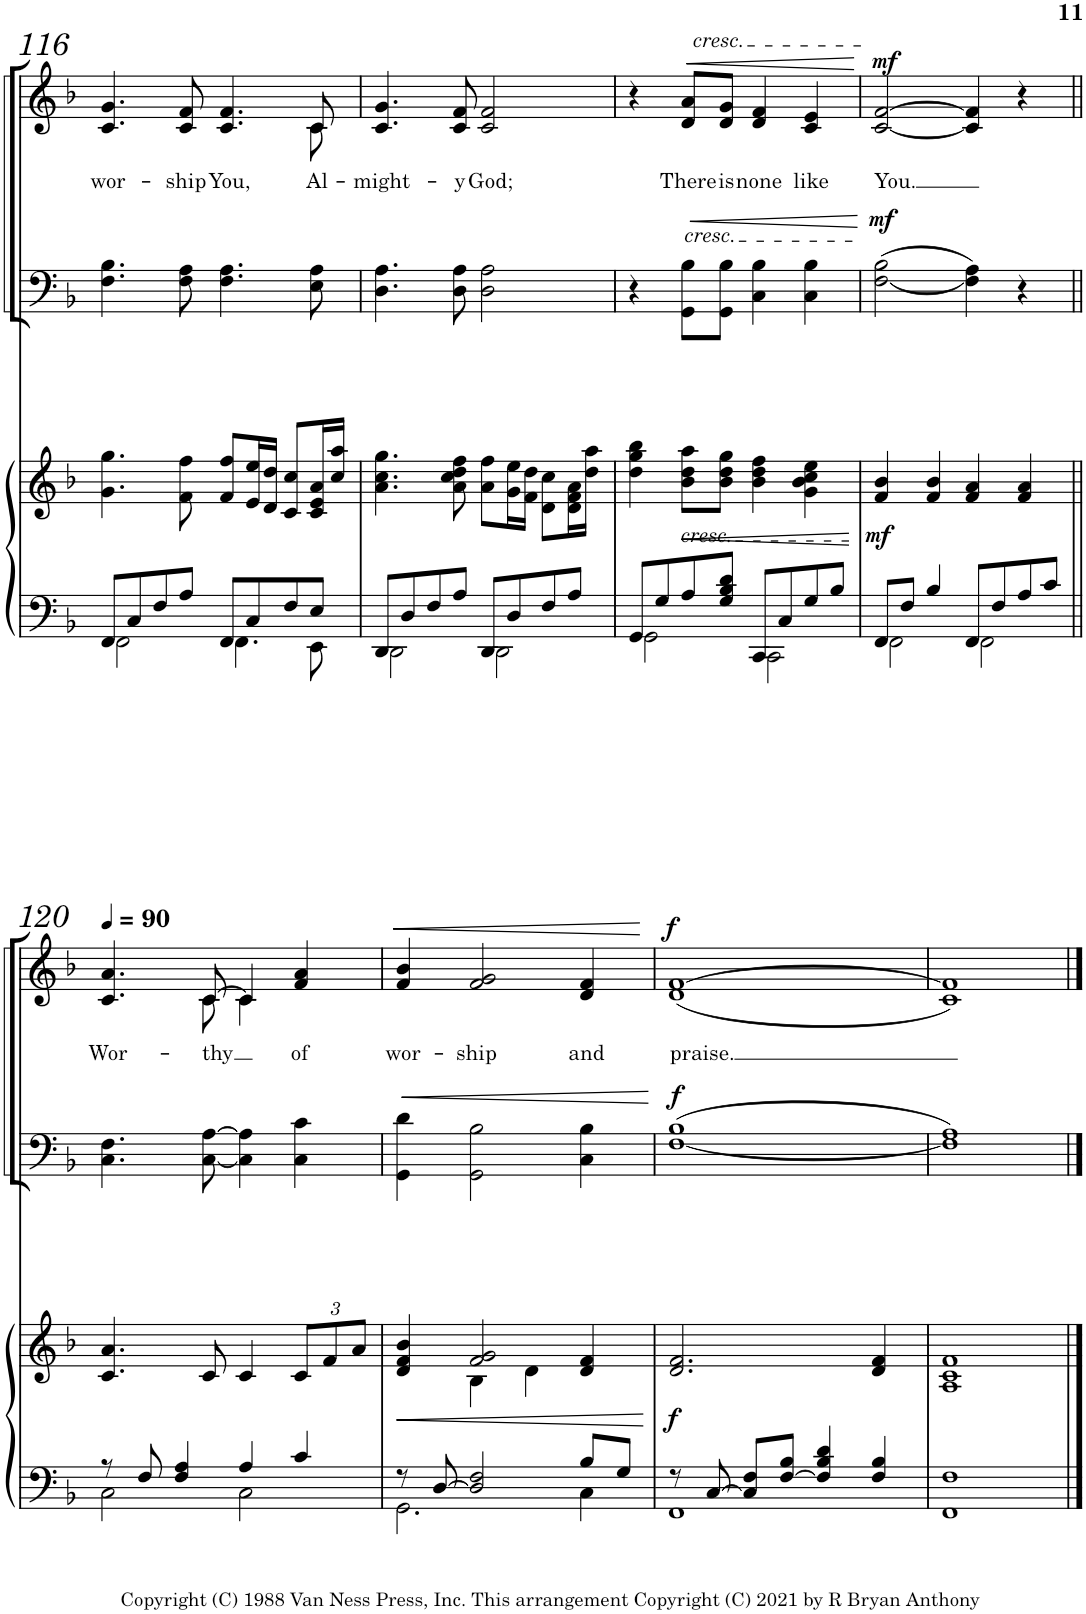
**kern	**kern	**dynam	**kern	**dynam	**kern	**text	**dynam
*part3	*part3	*part3	*part2	*part2	*part1	*part1	*part1
*staff4	*staff3	*staff3/4	*staff2	*staff2	*staff1	*staff1	*staff1
*I"Piano	*	*	*I"T B	*	*I"S A	*	*
*I'Pno	*	*	*	*	*	*	*
!!LO:PB:g=z
*clefF4	*clefG2	*	*clefF4	*	*clefG2	*	*
*k[b-]	*k[b-]	*	*k[b-]	*	*k[b-]	*	*
*M4/4	*M4/4	*	*M4/4	*	*M4/4	*	*
=116	=116	=116	=116	=116	=116	=116	=116
*^	*	*	*	*	*	*	*
!	!	!	!	!	!	!	!LO:LY:b	!
*	*	*	*	*	*	*^	*	*
8FF/L	2FF\	4.g\ 4.gg\	.	4.F\ 4.B-\	.	4.c/ 4.g/	2..ryy	wor-	.
8C/	.	.	.	.	.	.	.	.	.
8F/	.	.	.	.	.	.	.	.	.
!	!	!	!	!	!	!	!	!LO:LY:b	!
8A/J	.	8f\ 8ff\	.	8F\ 8A\	.	8c/ 8f/	.	-ship	.
!	!	!	!	!	!	!	!	!LO:LY:b	!
8FF/L	4.FF\	8f/ 8ff/L	.	4.F\ 4.A\	.	4.c/ 4.f/	.	You,	.
8C/	.	16e/ 16ee/L	.	.	.	.	.	.	.
.	.	16d/ 16dd/JJ	.	.	.	.	.	.	.
8F/	.	8c/ 8cc/L	.	.	.	.	.	.	.
!	!	!	!	!	!	!	!	!LO:LY:b	!
8E/J	8EE\	16c/ 16e/ 16a/L	.	8E\ 8A\	.	8c/	8c\	Al-	.
.	.	16cc/ 16aa/JJ	.	.	.	.	.	.	.
*	*	*	*	*	*	*v	*v	*	*
=117	=117	=117	=117	=117	=117	=117	=117	=117
!	!	!	!	!	!	!	!LO:LY:b	!
8DD/L	2DD\	4.a\ 4.cc\ 4.gg\	.	4.D\ 4.A\	.	4.c/ 4.g/	-might-	.
8D/	.	.	.	.	.	.	.	.
8F/	.	.	.	.	.	.	.	.
!	!	!	!	!	!	!	!LO:LY:b	!
8A/J	.	8a\ 8cc\ 8dd\ 8ff\	.	8D\ 8A\	.	8c/ 8f/	-y	.
!	!	!	!	!	!	!	!LO:LY:b	!
8DD/L	2DD\	8a\ 8ff\L	.	2D\ 2A\	.	2c/ 2f/	God;	.
8D/	.	16g\ 16ee\L	.	.	.	.	.	.
.	.	16f\ 16dd\JJ	.	.	.	.	.	.
8F/	.	8d\ 8cc\L	.	.	.	.	.	.
8A/J	.	16d\ 16f\ 16a\L	.	.	.	.	.	.
.	.	16dd\ 16aa\JJ	.	.	.	.	.	.
=118	=118	=118	=118	=118	=118	=118	=118	=118
8GG/L	2GG\	4dd\ 4gg\ 4bb-\	.	4r	.	4r	.	.
8G/	.	.	.	.	.	.	.	.
!	!	!	!	!	!	!LO:TX:a:i:t=cresc.	!	!
!	!	!	!	!LO:TX:a:i:t=cresc.	!	!	!	!
!	!	!LO:TX:b:i:t=cresc.	!	!	!	!	!	!
!	!	!	!LO:HP:b	!	!LO:HP:b	!	!LO:LY:b	!LO:HP:b
8A/	.	8b-\ 8dd\ 8aa\L	<	8GG\ 8B-\L	<	8d/ 8a/L	There	<
!	!	!	!	!	!	!	!LO:LY:b	!
8G/ 8B-/ 8d/J	.	8b-\ 8dd\ 8gg\J	.	8GG\ 8B-\J	.	8d/ 8g/J	is	.
!	!	!	!	!	!	!	!LO:LY:b	!
8CC/L	2CC\	4b-\ 4dd\ 4ff\	.	4C\ 4B-\	.	4d/ 4f/	none	.
8C/	.	.	.	.	.	.	.	.
!	!	!	!	!	!	!	!LO:LY:b	!
8G/	.	4g\ 4b-\ 4cc\ 4ee\	.	4C\ 4B-\	.	4c/ 4e/	like	.
8B-/J	.	.	.	.	.	.	.	.
*v	*v	*	*	*	*	*	*	*
.	.	[	.	[	.	.	[
=119	=119	=119	=119	=119	=119	=119	=119
*^	*	*	*	*	*	*	*
!	!	!	!LO:DY:b	!	!LO:DY:a	!	!LO:LY:b	!LO:DY:b
8FF/L	2FF\	4f/ 4b-/	mf	(>[2F\ 2B-\	mf	[2c/ [2f/	You.	mf
8F/J	.	.	.	.	.	.	.	.
4B-/	.	4f/ 4b-/	.	.	.	.	.	.
8FF/L	2FF\	4f/ 4a/	.	4F\] 4A\)	.	4c/] 4f/]	.	.
8F/	.	.	.	.	.	.	.	.
8A/	.	4f/ 4a/	.	4r	.	4r	.	.
8c/J	.	.	.	.	.	.	.	.
!!LO:LB:g=z
=120||	=120||	=120||	=120||	=120||	=120||	=120||	=120||	=120||
*	*	*	*	*	*	*MM90	*	*
!	!	!	!	!	!	!	!LO:LY:b	!
*	*	*	*	*	*	*^	*	*
8r	2C\	4.c/ 4.a/	.	4.C\ 4.F\	.	4.c/ 4.a/	4.ryy	Wor-	.
8F/	.	.	.	.	.	.	.	.	.
4F/ 4A/	.	.	.	.	.	.	.	.	.
!	!	!	!	!	!	!	!	!LO:LY:b	!
.	.	8c/	.	[8C\ [8A\	.	[8c/	8c\	-thy	.
4A/	2C\	4c/	.	4C\] 4A\]	.	4c/]	4c\	.	.
*	*	*Xbrackettup	*	*	*	*	*	*	*
!	!	!	!	!	!	!	!	!LO:LY:b	!
4c/	.	12c/L	.	4C\ 4c\	.	4f/ 4a/	4ryy	of	.
.	.	12f/	.	.	.	.	.	.	.
.	.	12a/J	.	.	.	.	.	.	.
*	*	*	*	*	*	*v	*v	*	*
=121	=121	=121	=121	=121	=121	=121	=121	=121
!	!	!	!LO:HP:b	!	!LO:HP:b	!	!LO:LY:b	!LO:HP:b
*	*	*^	*	*	*	*	*	*
8r	2.GG\	4d/ 4f/ 4b-/	4ryy	<	4GG\ 4d\	<	4f/ 4b-/	wor-	<
[8D/	.	.	.	.	.	.	.	.	.
!	!	!	!	!	!	!	!	!LO:LY:b	!
2D/] 2F/	.	2f/ 2g/	4B-\	.	2GG\ 2B-\	.	2f/ 2g/	-ship	.
.	.	.	4d\	.	.	.	.	.	.
!	!	!	!	!	!	!	!	!LO:LY:b	!
8B-/L	4C\	4d/ 4f/	4ryy	.	4C\ 4B-\	.	4d/ 4f/	and	.
8G/J	.	.	.	.	.	.	.	.	.
*v	*v	*	*	*	*	*	*	*	*
*	*v	*v	*	*	*	*	*	*
.	.	[	.	[	.	.	[
=122	=122	=122	=122	=122	=122	=122	=122
*^	*	*	*	*	*	*	*
!	!	!	!LO:DY:b	!	!LO:DY:a	!	!LO:LY:b	!LO:DY:a
8r	1FF	2.d/ 2.f/	f	(>[1F 1B-	f	(<1d [1f	praise.	f
[8C/	.	.	.	.	.	.	.	.
8C/] 8F/L	.	.	.	.	.	.	.	.
[8F/ 8B-/J	.	.	.	.	.	.	.	.
4F/] 4B-/ 4d/	.	.	.	.	.	.	.	.
4F/ 4B-/	.	4d/ 4f/	.	.	.	.	.	.
*v	*v	*	*	*	*	*	*	*
=123	=123	=123	=123	=123	=123	=123	=123
1FF 1F	1A 1c 1f	.	1F] 1A)	.	1c 1f])	.	.
==	==	==	==	==	==	==	==
*-	*-	*-	*-	*-	*-	*-	*-
